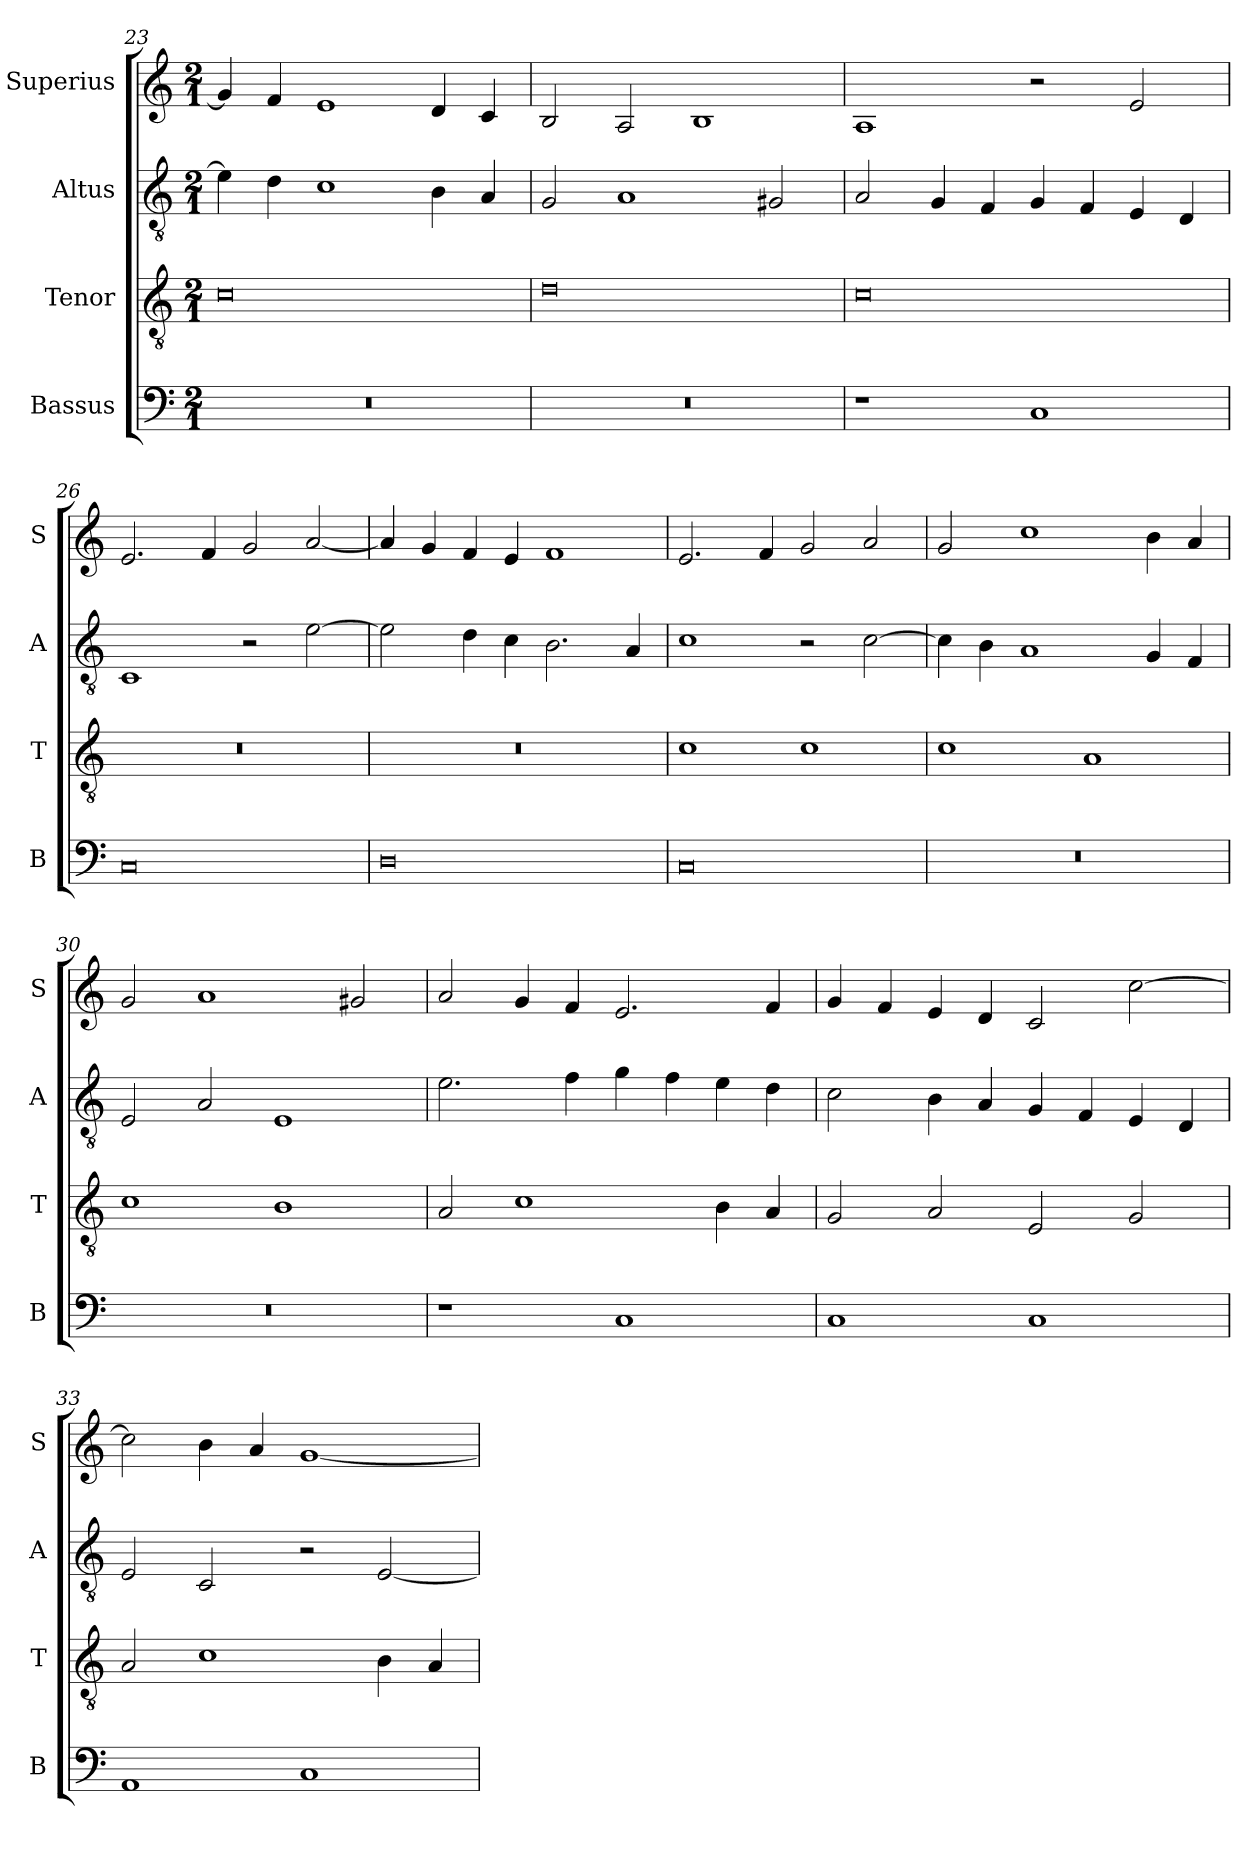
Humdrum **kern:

**kern	**kern	**kern	**kern
*part4	*part3	*part2	*part1
*staff4	*staff3	*staff2	*staff1
*I"Bassus	*I"Tenor	*I"Altus	*I"Superius
*I'B	*I'T	*I'A	*I'S
*clefF4	*clefGv2	*clefGv2	*clefG2
*k[]	*k[]	*k[]	*k[]
*M2/1	*M2/1	*M2/1	*M2/1
=23	=23	=23	=23
0r	0c	4e\]	4g/]
.	.	4d\	4f/
.	.	1c	1e
.	.	4B\	4d/
.	.	4A/	4c/
=24	=24	=24	=24
0r	0d	2G/	2B/
.	.	1A	2A/
.	.	.	1B
.	.	2G#X/	.
=25	=25	=25	=25
1r	0c	2A/	1A
.	.	4G/	.
.	.	4F/	.
1C	.	4G/	2r
.	.	4F/	.
.	.	4E/	2e/
.	.	4D/	.
=26	=26	=26	=26
0C	0r	1C	2.e/
.	.	.	4f/
.	.	2r	2g/
.	.	[2e\	[2a/
=27	=27	=27	=27
0D	0r	2e\]	4a/]
.	.	.	4g/
.	.	4d\	4f/
.	.	4c\	4e/
.	.	2.B\	1f
.	.	4A/	.
=28	=28	=28	=28
0C	1c	1c	2.e/
.	.	.	4f/
.	1c	2r	2g/
.	.	[2c\	2a/
=29	=29	=29	=29
0r	1c	4c\]	2g/
.	.	4B\	.
.	.	1A	1cc
.	1A	.	.
.	.	4G/	4b\
.	.	4F/	4a/
=30	=30	=30	=30
0r	1c	2E/	2g/
.	.	2A/	1a
.	1B	1E	.
.	.	.	2g#X/
=31	=31	=31	=31
1r	2A/	2.e\	2a/
.	1c	.	4g/
.	.	4f\	4f/
1C	.	4g\	2.e/
.	.	4f\	.
.	4B\	4e\	.
.	4A/	4d\	4f/
=32	=32	=32	=32
1C	2G/	2c\	4g/
.	.	.	4f/
.	2A/	4B\	4e/
.	.	4A/	4d/
1C	2E/	4G/	2c/
.	.	4F/	.
.	2G/	4E/	[2cc\
.	.	4D/	.
=33	=33	=33	=33
1AA	2A/	2E/	2cc\]
.	1c	2C/	4b\
.	.	.	4a/
1C	.	2r	[1g
.	4B\	[2E/	.
.	4A/	.	.
=	=	=	=
*-	*-	*-	*-
